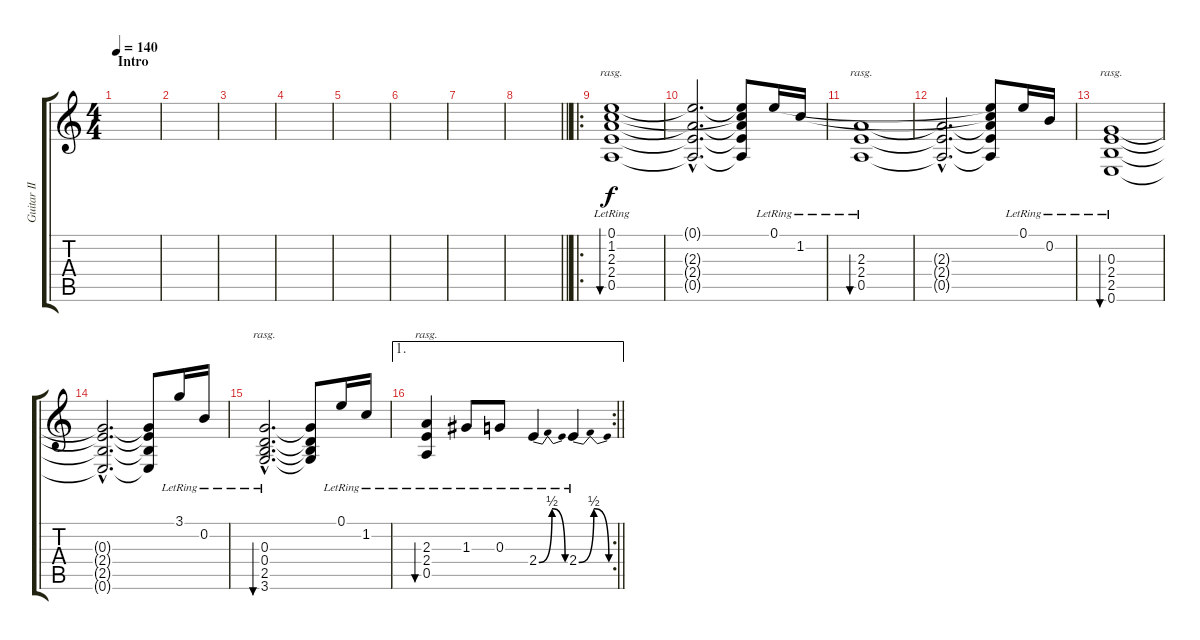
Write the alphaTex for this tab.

\track ("Guitar II" "Guitar II") {instrument electricguitarclean}
\staff {score tabs}
\tuning (E4 B3 G3 D3 A2 E2) {hide}
\ts (4 4)
\section ("" "Intro")
\tempo 140
\clef g2
\ks c
|
|
|
|
|
|
|
\barLineRight lightlight
|
\ro
\section ("" "")
(0.1{lr} 1.2{lr} 2.3{lr} 2.4{lr} 0.5{lr}).1{bu 240 rasg ii} |
(0.1{hac t} 2.3{hac t} 2.4{hac t} 0.5{hac t}).2{d} (0.1{t} 1.2{t} 2.3{t} 2.4{t} 0.5{t}).8 0.1{lr}.16 1.2{lr}.16 |
(2.3{lr} 2.4{lr} 0.5{lr}).1{bu 240 rasg ii} |
(2.3{hac t} 2.4{hac t} 0.5{hac t}).2{d} (0.1{t} 1.2{t} 2.3{t} 2.4{t} 0.5{t}).8 0.1{lr}.16 0.2{lr}.16 |
(0.3{lr} 2.4{lr} 2.5{lr} 0.6{lr}).1{bu 240 rasg ii} |
(0.3{hac t} 2.4{hac t} 2.5{hac t} 0.6{hac t}).2{d} (0.3{t} 2.4{t} 2.5{t} 0.6{t}).8 3.1{lr}.16 0.2{lr}.16 |
(0.3{hac lr} 0.4{hac lr} 2.5{hac lr} 3.6{hac lr}).2{d bu 240 rasg ii} (0.3{t} 0.4{t} 2.5{t} 3.6{t}).8 0.1{lr}.16 1.2{lr}.16 |
\ae 1
\rc 2
\barLineRight lightlight
(2.3{lr} 2.4{lr} 0.5{lr}).4{bu 240 rasg ii} 1.3{lr}.8 0.3{lr}.8 2.4{be (bendrelease 0 0 29 2 29 2 60 0) lr}.4 2.4{be (bendrelease 0 0 30 2 30 2 60 0) lr}.4
